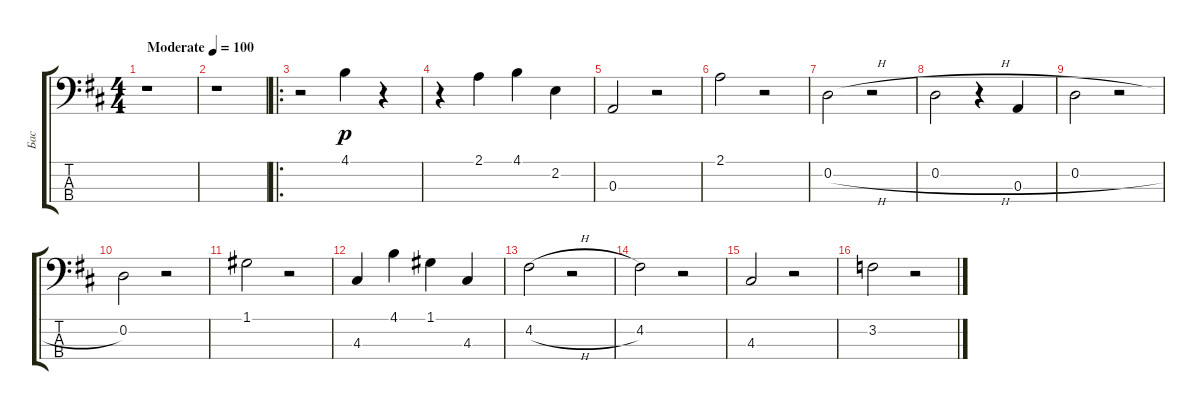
\track ("Бас" "Бас") {instrument electricbassfinger}
\staff {score tabs}
\tuning (G2 D2 A1 E1) {hide}
\ts (4 4)
\tempo (100 "Moderate")
\clef f4
\ks d
r.1{dy p instrument electricbassfinger} |
r.1 |
\ro
r.2 4.1.4 r.4 |
r.4 2.1.4 4.1.4 2.2.4 |
0.3.2 r.2 |
2.1.2 r.2 |
0.2{h}.2{beam Down} r.2 |
0.2{h}.2 r.4 0.3.4 |
0.2{h}.2 r.2 |
0.2.2{beam Down} r.2 |
1.1.2 r.2 |
4.3.4 4.1.4 1.1.4 4.3.4 |
4.2{h}.2 r.2 |
4.2.2 r.2 |
4.3.2 r.2 |
3.2.2 r.2
